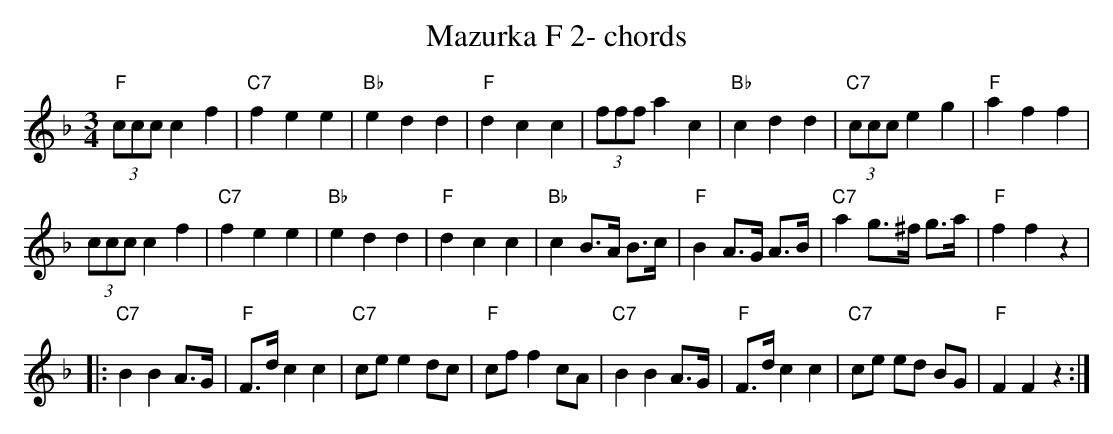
X:1
T:Mazurka F 2- chords
M:3/4
L:1/8
K:Fmaj%%MIDI gchordon
"F"(3ccc c2f2 | "C7"f2e2e2 | "Bb"e2d2d2 | "F"d2c2c2 | (3fff a2c2 | "Bb"c2d2d2 | "C7"(3ccc e2g2 | "F"a2f2f2 |
(3ccc c2f2 | "C7"f2e2e2 | "Bb"e2d2d2 | "F"d2c2c2 | "Bb"c2 B>A B>c | "F"B2 A>G A>B | "C7"a2 g>^f g>a | "F"f2f2z2 |
|: "C7"B2B2 A>G | "F"F>d c2c2 | "C7"ce e2 dc | "F"cff2 cA | "C7"B2B2 A>G | "F"F>dc2c2 | "C7"ce ed BG | "F"F2F2z2 :|
